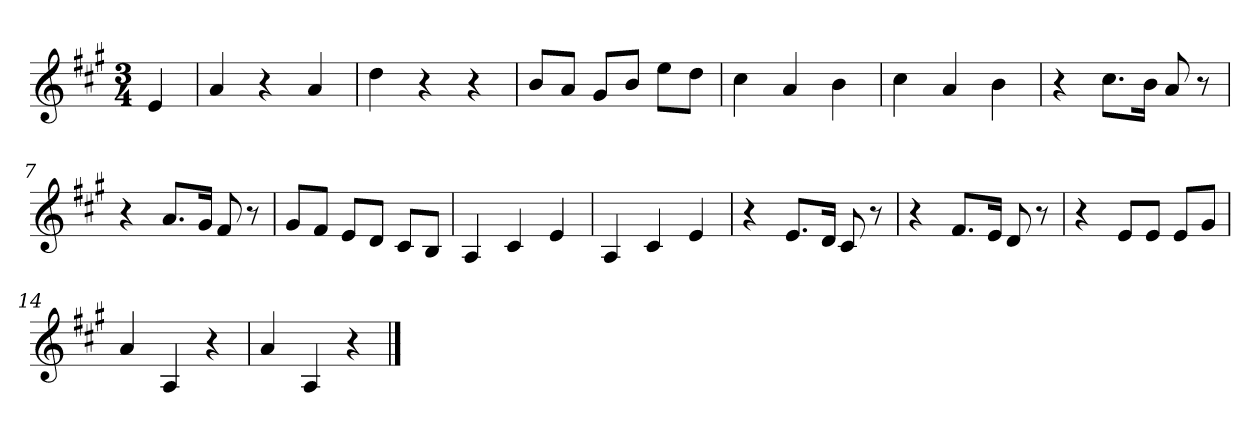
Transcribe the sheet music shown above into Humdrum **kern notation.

**kern
*part1
*staff1
*k[f#c#g#]
*M3/4
*MM120
=
4e
=1
4a
4r
4a
=2
4dd
4r
4r
=3
8bL
8aJ
8g#L
8bJ
8eeL
8ddJ
=4
4cc#
4a
4b
=5
4cc#
4a
4b
=6
4r
8.cc#L
16bJk
8a
8r
=7
4r
8.aL
16g#Jk
8f#
8r
=8
8g#L
8f#J
8eL
8dJ
8c#L
8BJ
=9
4A
4c#
4e
=10
4A
4c#
4e
=11
4r
8.eL
16dJk
8c#
8r
=12
4r
8.f#L
16eJk
8d
8r
=13
4r
8eL
8eJ
8eL
8g#J
=14
4a
4A
4r
=15
4a
4A
4r
==
*-
